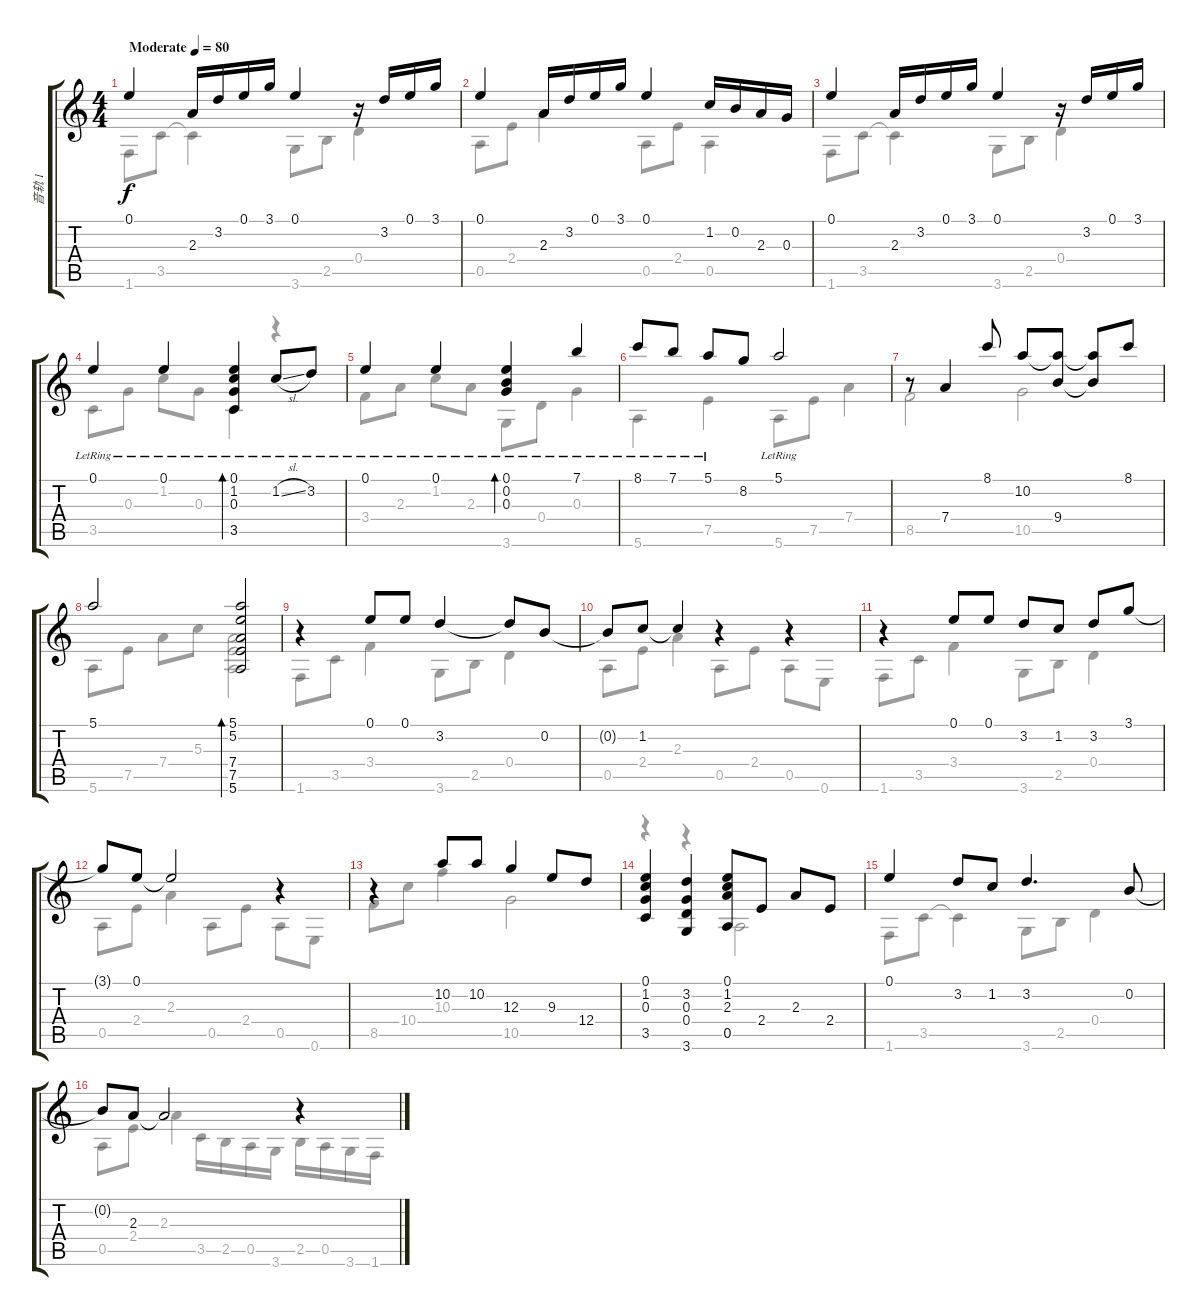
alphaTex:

\track ("音轨 1" "音轨 1") {instrument acousticguitarnylon}
\staff {score tabs}
\tuning (E4 B3 G3 D3 A2 E2) {hide}
\voice
\ts (4 4)
\tempo (80 "Moderate")
\clef g2
\ks c
0.1.4{dy f instrument acousticguitarnylon} 2.3.16 3.2.16 0.1.16 3.1.16 0.1.4 r.16 3.2.16 0.1.16 3.1.16 |
0.1.4 2.3.16 3.2.16 0.1.16 3.1.16 0.1.4 1.2.16 0.2.16 2.3.16 0.3.16 |
0.1.4 2.3.16 3.2.16 0.1.16 3.1.16 0.1.4 r.16 3.2.16 0.1.16 3.1.16 |
0.1{lr}.4 0.1{lr}.4 (0.1{lr} 1.2{lr} 0.3 3.5{lr}).4{bd 120} 1.2{sl lr}.8 3.2{lr}.8 |
0.1{lr}.4 0.1{lr}.4 (0.1{lr} 0.2{lr} 0.3).4{bd 120} 7.1{lr}.4 |
8.1{lr}.8 7.1{lr}.8 5.1{lr}.8 8.2.8 5.1{lr}.2 |
r.8 7.4.4 8.1.8 10.2.8 (10.2{t} 9.4).8 (10.2{t} 9.4{t}).8 8.1.8 |
5.1.2 (5.1 5.2 7.4 7.5 5.6).2{bd 120} |
r.4 0.1.8 0.1.8 3.2.4 3.2{t}.8 0.2.8 |
0.2{t}.8 1.2.8 1.2{t}.4 r.4 r.4 |
r.4 0.1.8 0.1.8 3.2.8 1.2.8 3.2.8 3.1.8 |
3.1{t}.8 0.1.8 0.1{t}.2 r.4 |
r.4 10.2.8 10.2.8 12.3.4 9.3.8 12.4.8 |
(0.1 1.2 0.3 3.5).4 (3.2 0.3 0.4 3.6).4 (0.1 1.2 2.3 0.5).8 2.4.8 2.3.8 2.4.8 |
0.1.4 3.2.8 1.2.8 3.2.4{d} 0.2.8 |
0.2{t}.8 2.3.8 2.3{t}.2 r.4
\voice
\clef g2
\ottava regular
\simile none
\ks c
1.6.8{dy f} 3.5.8 3.5{t}.4 3.6.8 2.5.8 0.4.4 |
0.5.8 2.4.8 2.3.4 0.5.8 2.4.8 0.5.4 |
1.6.8 3.5.8 3.5{t}.4 3.6.8 2.5.8 0.4.4 |
3.5.8 0.3.8 1.2.8 0.3.8 3.5.4 r.4 |
3.4.8 2.3.8 1.2.8 2.3.8 3.6.8 0.4.8 0.3.4 |
5.6.4 7.5.4 5.6.8 7.5.8 7.4.4 |
8.5.2 10.5.2 |
5.6.8 7.5.8 7.4.8 5.3.8 (7.4 7.5 5.6).2 |
1.6.8 3.5.8 3.4.4 3.6.8 2.5.8 0.4.4 |
0.5.8 2.4.8 2.3.4 0.5.8 2.4.8 0.5.8 0.6.8 |
1.6.8 3.5.8 3.4.4 3.6.8 2.5.8 0.4.4 |
0.5.8 2.4.8 2.3.4 0.5.8 2.4.8 0.5.8 0.6.8 |
8.5.8 10.4.8 10.3.4 10.5.2 |
r.4 r.4 0.5.2 |
1.6.8 3.5.8 3.5{t}.4 3.6.8 2.5.8 0.4.4 |
0.5.8 2.4.8 2.3.4 3.5.16 2.5.16 0.5.16 3.6.16 2.5.16 0.5.16 3.6.16 1.6.16
